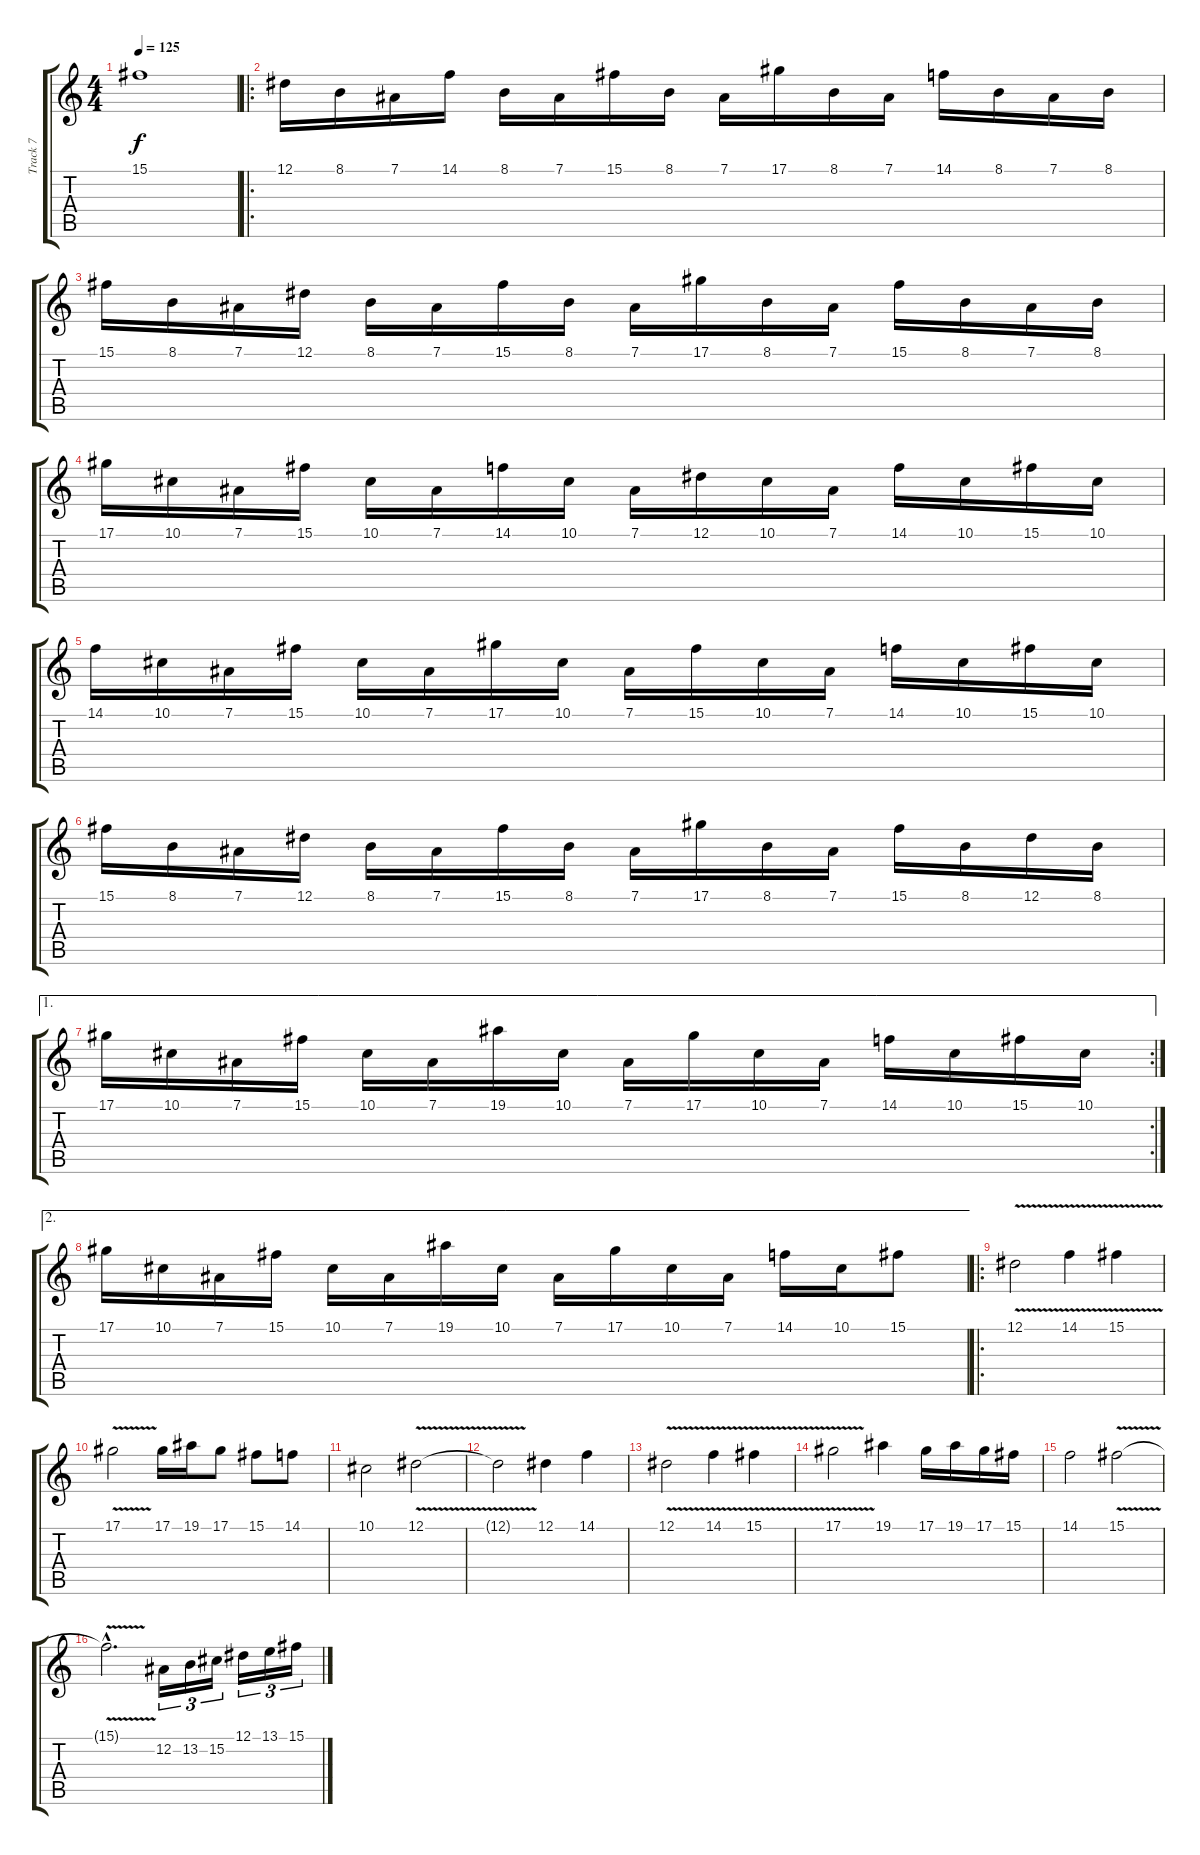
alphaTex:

\track ("Track 7" "Track 7") {instrument synthstrings1}
\staff {score tabs}
\tuning (Eb4 Bb3 Gb3 Db3 Ab2 Eb2) {hide}
\ts (4 4)
\tempo 125
\clef g2
\ks c
15.1{t}.1{dy f} |
\ro
12.1.16 8.1.16 7.1.16 14.1.16 8.1.16 7.1.16 15.1.16 8.1.16 7.1.16 17.1.16 8.1.16 7.1.16 14.1.16 8.1.16 7.1.16 8.1.16 |
15.1.16 8.1.16 7.1.16 12.1.16 8.1.16 7.1.16 15.1.16 8.1.16 7.1.16 17.1.16 8.1.16 7.1.16 15.1.16 8.1.16 7.1.16 8.1.16 |
17.1.16 10.1.16 7.1.16 15.1.16 10.1.16 7.1.16 14.1.16 10.1.16 7.1.16 12.1.16 10.1.16 7.1.16 14.1.16 10.1.16 15.1.16 10.1.16 |
14.1.16 10.1.16 7.1.16 15.1.16 10.1.16 7.1.16 17.1.16 10.1.16 7.1.16 15.1.16 10.1.16 7.1.16 14.1.16 10.1.16 15.1.16 10.1.16 |
15.1.16 8.1.16 7.1.16 12.1.16 8.1.16 7.1.16 15.1.16 8.1.16 7.1.16 17.1.16 8.1.16 7.1.16 15.1.16 8.1.16 12.1.16 8.1.16 |
\ae 1
\rc 2
17.1.16 10.1.16 7.1.16 15.1.16 10.1.16 7.1.16 19.1.16 10.1.16 7.1.16 17.1.16 10.1.16 7.1.16 14.1.16 10.1.16 15.1.16 10.1.16 |
\ae 2
17.1.16 10.1.16 7.1.16 15.1.16 10.1.16 7.1.16 19.1.16 10.1.16 7.1.16 17.1.16 10.1.16 7.1.16 14.1.16 10.1.16 15.1.8 |
\ro
12.1{v}.2 14.1{v}.4 15.1{v}.4 |
17.1{v}.2 17.1.16 19.1.16 17.1.8 15.1.8 14.1.8 |
10.1.2 12.1{v}.2 |
12.1{t}.2 12.1.4 14.1.4 |
12.1{v}.2 14.1{v}.4 15.1{v}.4 |
17.1{v}.2 19.1.4 17.1.16 19.1.16 17.1.16 15.1.16 |
14.1.2 15.1{v}.2 |
15.1{hac t}.2{d} 12.2.16{tu (3 2)} 13.2.16{tu (3 2)} 15.2.16{tu (3 2)} 12.1.16{tu (3 2)} 13.1.16{tu (3 2)} 15.1.16{tu (3 2)}
